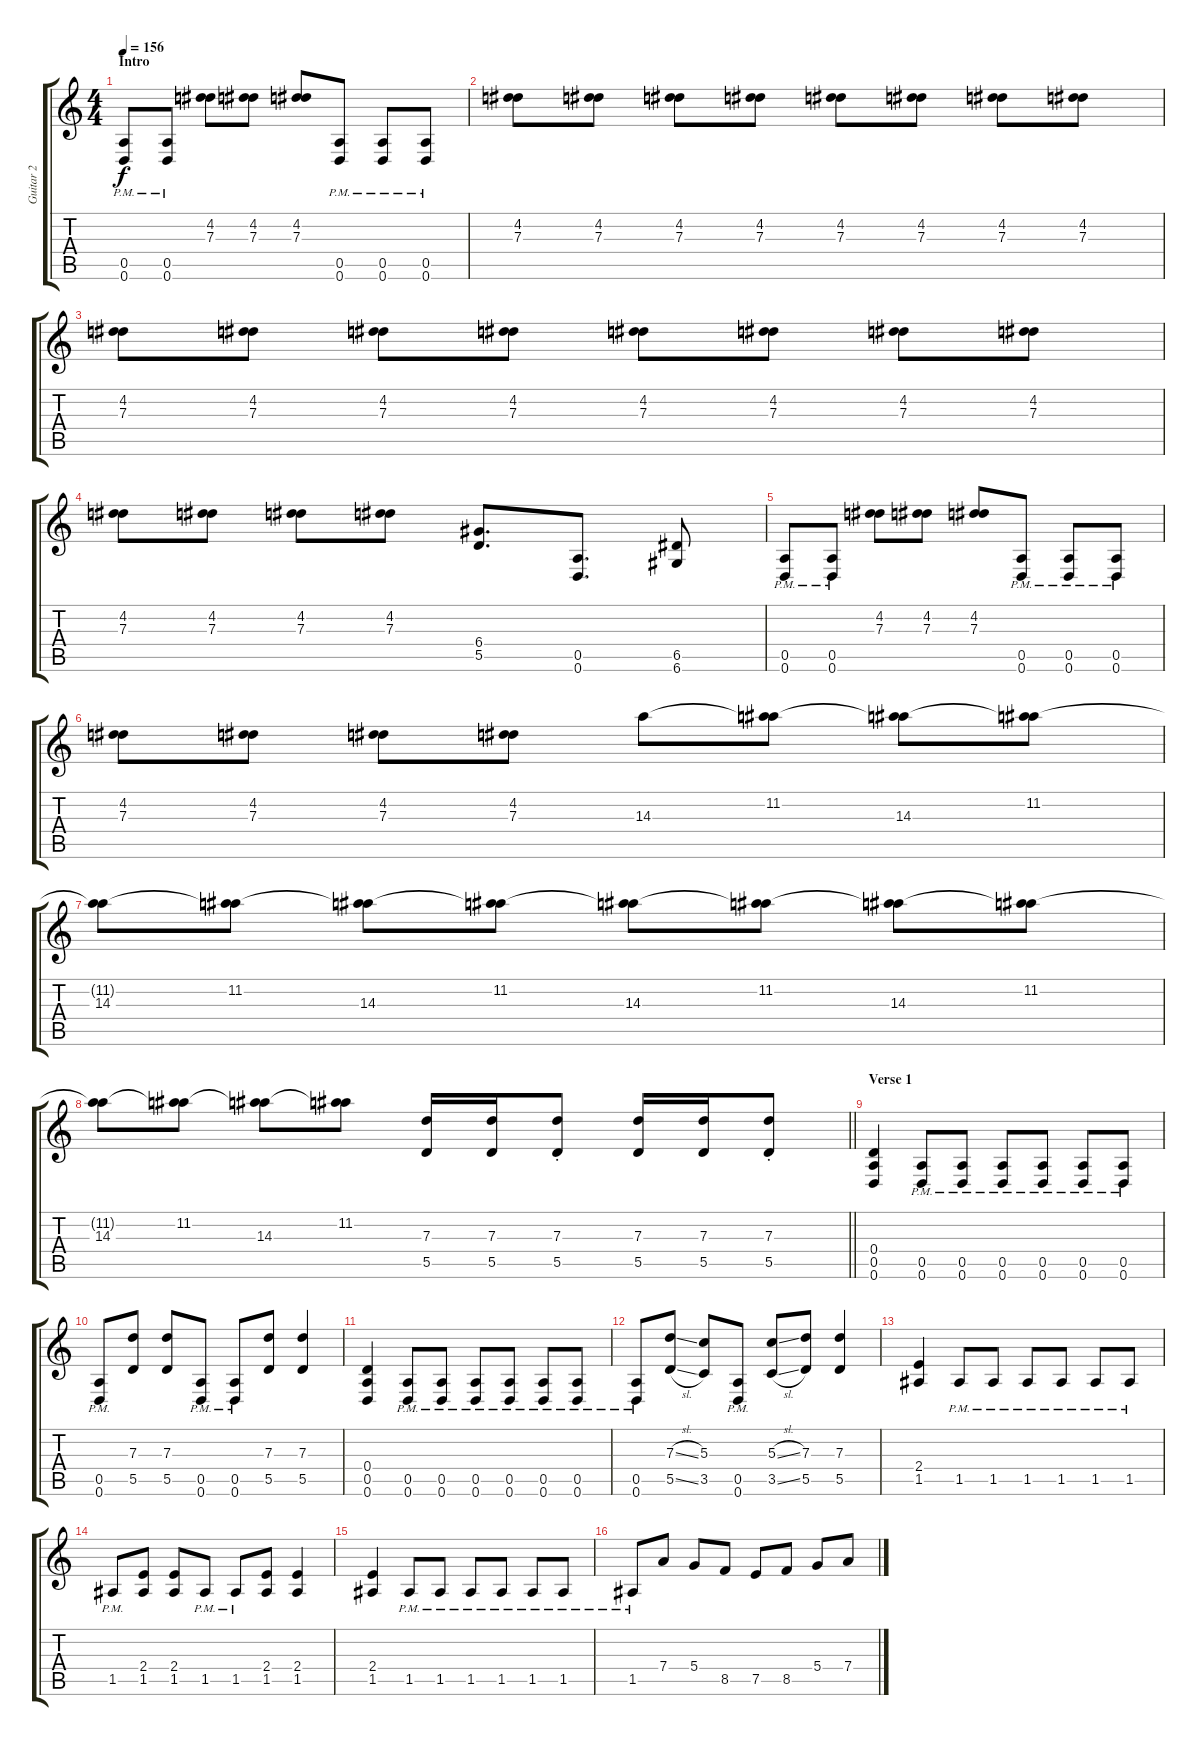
\track ("Guitar 2" "Guitar 2") {instrument distortionguitar}
\staff {score tabs}
\tuning (E4 B3 G3 D3 A2 D2) {hide}
\ts (4 4)
\section ("" "Intro")
\tempo 156
\clef g2
\ks c
(0.5{pm} 0.6{pm}).8{dy f instrument distortionguitar} (0.5{pm} 0.6{pm}).8 (4.2 7.3).8 (4.2 7.3).8 (4.2 7.3).8 (0.5{pm} 0.6{pm}).8 (0.5{pm} 0.6{pm}).8 (0.5{pm} 0.6{pm}).8 |
(4.2 7.3).8 (4.2 7.3).8 (4.2 7.3).8 (4.2 7.3).8 (4.2 7.3).8 (4.2 7.3).8 (4.2 7.3).8 (4.2 7.3).8 |
(4.2 7.3).8 (4.2 7.3).8 (4.2 7.3).8 (4.2 7.3).8 (4.2 7.3).8 (4.2 7.3).8 (4.2 7.3).8 (4.2 7.3).8 |
(4.2 7.3).8 (4.2 7.3).8 (4.2 7.3).8 (4.2 7.3).8 (6.4 5.5).8{d} (0.5 0.6).8{d} (6.5 6.6).8 |
(0.5{pm} 0.6{pm}).8 (0.5{pm} 0.6{pm}).8 (4.2 7.3).8 (4.2 7.3).8 (4.2 7.3).8 (0.5{pm} 0.6{pm}).8 (0.5{pm} 0.6{pm}).8 (0.5{pm} 0.6{pm}).8 |
(4.2 7.3).8 (4.2 7.3).8 (4.2 7.3).8 (4.2 7.3).8 14.3.8 (11.2 14.3{t}).8 (11.2{t} 14.3).8 (11.2 14.3{t}).8 |
(11.2{t} 14.3).8 (11.2 14.3{t}).8 (11.2{t} 14.3).8 (11.2 14.3{t}).8 (11.2{t} 14.3).8 (11.2 14.3{t}).8 (11.2{t} 14.3).8 (11.2 14.3{t}).8 |
\barLineRight lightlight
(11.2{t} 14.3).8 (11.2 14.3{t}).8 (11.2{t} 14.3).8 (11.2 14.3{t}).8 (7.3 5.5).16 (7.3 5.5).16 (7.3{st} 5.5{st}).8 (7.3 5.5).16 (7.3 5.5).16 (7.3{st} 5.5{st}).8 |
\section ("" "Verse 1")
(0.4 0.5 0.6).4 (0.5{pm} 0.6{pm}).8 (0.5{pm} 0.6{pm}).8 (0.5{pm} 0.6{pm}).8 (0.5{pm} 0.6{pm}).8 (0.5{pm} 0.6{pm}).8 (0.5{pm} 0.6{pm}).8 |
(0.5{pm} 0.6{pm}).8 (7.3 5.5).8 (7.3 5.5).8 (0.5{pm} 0.6{pm}).8 (0.5{pm} 0.6{pm}).8 (7.3 5.5).8 (7.3 5.5).4 |
(0.4 0.5 0.6).4 (0.5{pm} 0.6{pm}).8 (0.5{pm} 0.6{pm}).8 (0.5{pm} 0.6{pm}).8 (0.5{pm} 0.6{pm}).8 (0.5{pm} 0.6{pm}).8 (0.5{pm} 0.6{pm}).8 |
(0.5{pm} 0.6{pm}).8 (7.3{sl} 5.5{sl}).8 (5.3 3.5).8 (0.5{pm} 0.6{pm}).8 (5.3{sl} 3.5{sl}).8 (7.3 5.5).8 (7.3 5.5).4 |
(2.4 1.5).4 1.5{pm}.8 1.5{pm}.8 1.5{pm}.8 1.5{pm}.8 1.5{pm}.8 1.5{pm}.8 |
1.5{pm}.8 (2.4 1.5).8 (2.4 1.5).8 1.5{pm}.8 1.5{pm}.8 (2.4 1.5).8 (2.4 1.5).4 |
(2.4 1.5).4 1.5{pm}.8 1.5{pm}.8 1.5{pm}.8 1.5{pm}.8 1.5{pm}.8 1.5{pm}.8 |
1.5{pm}.8 7.4.8 5.4.8 8.5.8 7.5.8 8.5.8 5.4.8 7.4.8
